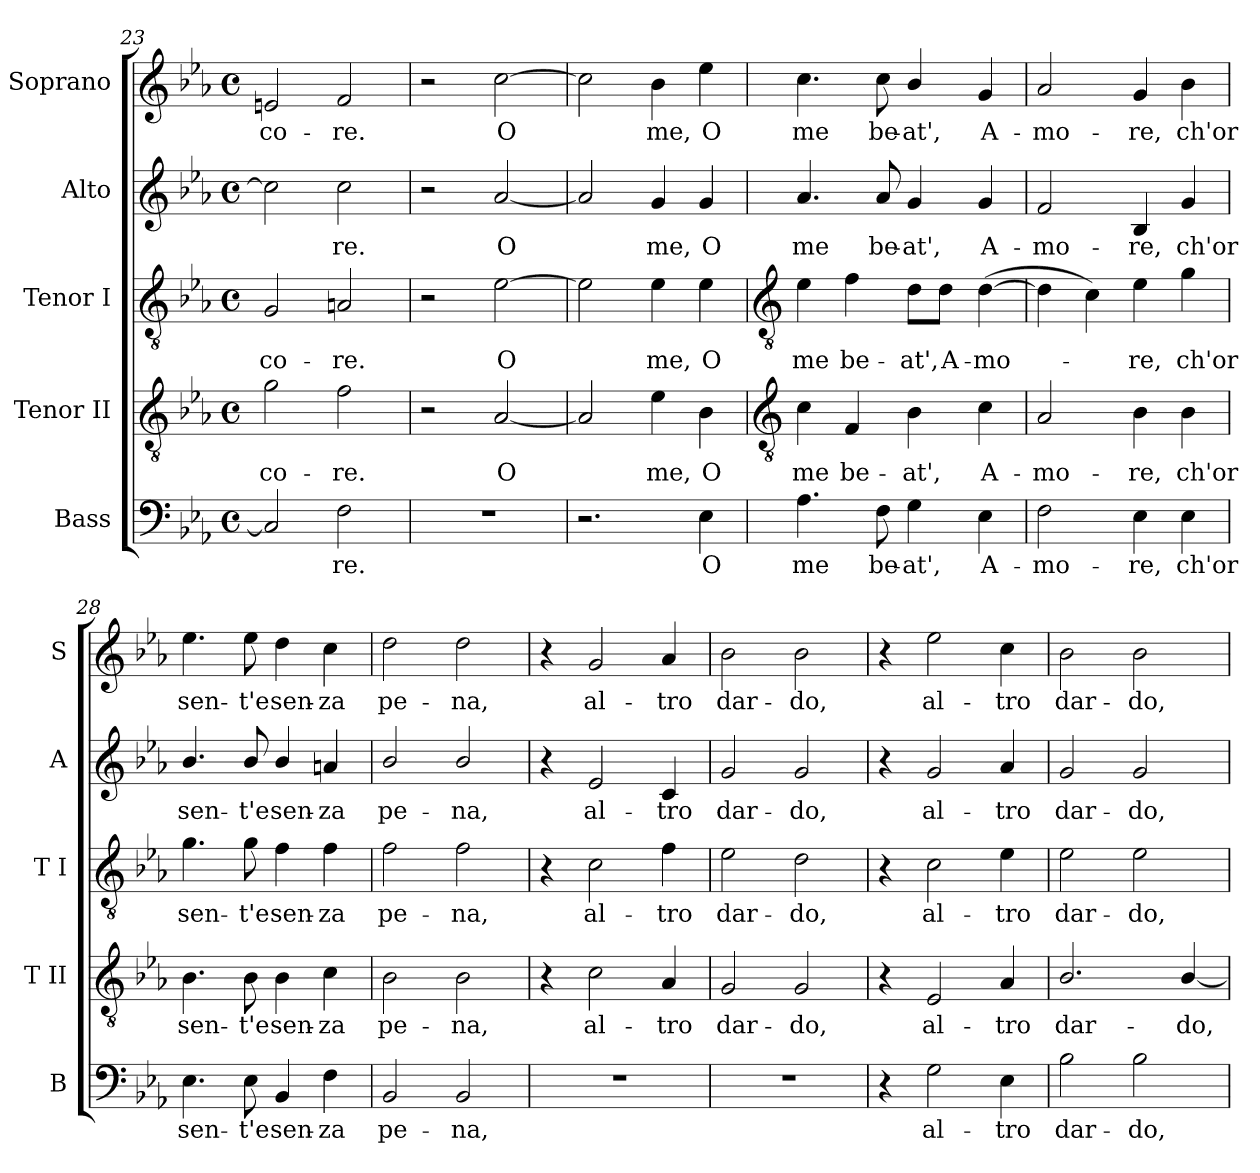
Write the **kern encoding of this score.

**kern	**text	**kern	**text	**kern	**text	**kern	**text	**kern	**text
*part5	*part5	*part4	*part4	*part3	*part3	*part2	*part2	*part1	*part1
*staff5	*staff5	*staff4	*staff4	*staff3	*staff3	*staff2	*staff2	*staff1	*staff1
*I"Bass	*	*I"Tenor II	*	*I"Tenor I	*	*I"Alto	*	*I"Soprano	*
*I'B	*	*I'T II	*	*I'T I	*	*I'A	*	*I'S	*
*clefF4	*	*clefGv2	*	*clefGv2	*	*clefG2	*	*clefG2	*
*k[b-e-a-]	*	*k[b-e-a-]	*	*k[b-e-a-]	*	*k[b-e-a-]	*	*k[b-e-a-]	*
*E-:	*	*E-:	*	*E-:	*	*E-:	*	*E-:	*
*M4/4	*	*M4/4	*	*M4/4	*	*M4/4	*	*M4/4	*
*met(c)	*	*met(c)	*	*met(c)	*	*met(c)	*	*met(c)	*
=23	=23	=23	=23	=23	=23	=23	=23	=23	=23
!	!	!	!LO:LY:b	!	!LO:LY:b	!	!	!	!LO:LY:b
2C]	.	2g	co-	2G	co-	2cc]	.	2en	co-
!	!LO:LY:b	!	!LO:LY:b	!	!LO:LY:b	!	!LO:LY:b	!	!LO:LY:b
2F	re.	2f	-re.	2An	-re.	2cc	re.	2f	-re.
=24	=24	=24	=24	=24	=24	=24	=24	=24	=24
1r	.	2r	.	2r	.	2r	.	2r	.
!	!	!	!LO:LY:b	!	!LO:LY:b	!	!LO:LY:b	!	!LO:LY:b
.	.	[2A-	O	[2e-	O	[2a-	O	[2cc	O
=25	=25	=25	=25	=25	=25	=25	=25	=25	=25
2.r	.	2A-]	.	2e-]	.	2a-]	.	2cc]	.
!	!	!	!LO:LY:b	!	!LO:LY:b	!	!LO:LY:b	!	!LO:LY:b
.	.	4e-	me,	4e-	me,	4g	me,	4b-	me,
!	!LO:LY:b	!	!LO:LY:b	!	!LO:LY:b	!	!LO:LY:b	!	!LO:LY:b
4E-	O	4B-	O	4e-	O	4g	O	4ee-	O
!!LO:LB:g=z
=26	=26	=26	=26	=26	=26	=26	=26	=26	=26
*	*	*clefGv2	*	*clefGv2	*	*	*	*	*
!	!LO:LY:b	!	!LO:LY:b	!	!LO:LY:b	!	!LO:LY:b	!	!LO:LY:b
4.A-	me	4c	me	4e-	me	4.a-	me	4.cc	me
!	!	!	!LO:LY:b	!	!LO:LY:b	!	!	!	!
.	.	4F	be-	4f	be-	.	.	.	.
!	!LO:LY:b	!	!	!	!	!	!LO:LY:b	!	!LO:LY:b
8F	be-	.	.	.	.	8a-	be-	8cc	be-
!	!LO:LY:b	!	!LO:LY:b	!	!LO:LY:b	!	!LO:LY:b	!	!LO:LY:b
4G	-at',	4B-	-at',	8d\L	-at',	4g	-at',	4b-/	-at',
!	!	!	!	!	!LO:LY:b	!	!	!	!
.	.	.	.	8d\J	A-	.	.	.	.
!	!LO:LY:b	!	!LO:LY:b	!	!LO:LY:b	!	!LO:LY:b	!	!LO:LY:b
4E-	A-	4c	A-	(>[4d	-mo-	4g	A-	4g	A-
=27	=27	=27	=27	=27	=27	=27	=27	=27	=27
!	!LO:LY:b	!	!LO:LY:b	!	!	!	!LO:LY:b	!	!LO:LY:b
2F	-mo-	2A-	-mo-	4d]	.	2f	-mo-	2a-	-mo-
.	.	.	.	4c)	.	.	.	.	.
!	!LO:LY:b	!	!LO:LY:b	!	!LO:LY:b	!	!LO:LY:b	!	!LO:LY:b
4E-	-re,	4B-	-re,	4e-	re,	4B-	-re,	4g	-re,
!	!LO:LY:b	!	!LO:LY:b	!	!LO:LY:b	!	!LO:LY:b	!	!LO:LY:b
4E-	ch'or	4B-	ch'or	4g	ch'or	4g	ch'or	4b-	ch'or
=28	=28	=28	=28	=28	=28	=28	=28	=28	=28
!	!LO:LY:b	!	!LO:LY:b	!	!LO:LY:b	!	!LO:LY:b	!	!LO:LY:b
4.E-	sen-	4.B-	sen-	4.g	sen-	4.b-/	sen-	4.ee-	sen-
!	!LO:LY:b	!	!LO:LY:b	!	!LO:LY:b	!	!LO:LY:b	!	!LO:LY:b
8E-	-t'e	8B-	-t'e	8g	-t'e	8b-/	-t'e	8ee-	-t'e
!	!LO:LY:b	!	!LO:LY:b	!	!LO:LY:b	!	!LO:LY:b	!	!LO:LY:b
4BB-	sen-	4B-	sen-	4f	sen-	4b-/	sen-	4dd	sen-
!	!LO:LY:b	!	!LO:LY:b	!	!LO:LY:b	!	!LO:LY:b	!	!LO:LY:b
4F	-za	4c	-za	4f	-za	4an	-za	4cc	-za
=29	=29	=29	=29	=29	=29	=29	=29	=29	=29
!	!LO:LY:b	!	!LO:LY:b	!	!LO:LY:b	!	!LO:LY:b	!	!LO:LY:b
2BB-	pe-	2B-	pe-	2f	pe-	2b-/	pe-	2dd	pe-
!	!LO:LY:b	!	!LO:LY:b	!	!LO:LY:b	!	!LO:LY:b	!	!LO:LY:b
2BB-	-na,	2B-	-na,	2f	-na,	2b-/	-na,	2dd	-na,
=30	=30	=30	=30	=30	=30	=30	=30	=30	=30
1r	.	4r	.	4r	.	4r	.	4r	.
!	!	!	!LO:LY:b	!	!LO:LY:b	!	!LO:LY:b	!	!LO:LY:b
.	.	2c	al-	2c	al-	2e-	al-	2g	al-
!	!	!	!LO:LY:b	!	!LO:LY:b	!	!LO:LY:b	!	!LO:LY:b
.	.	4A-	-tro	4f	-tro	4c	-tro	4a-	-tro
=31	=31	=31	=31	=31	=31	=31	=31	=31	=31
!	!	!	!LO:LY:b	!	!LO:LY:b	!	!LO:LY:b	!	!LO:LY:b
1r	.	2G	dar-	2e-	dar-	2g	dar-	2b-	dar-
!	!	!	!LO:LY:b	!	!LO:LY:b	!	!LO:LY:b	!	!LO:LY:b
.	.	2G	-do,	2d	-do,	2g	-do,	2b-	-do,
=32	=32	=32	=32	=32	=32	=32	=32	=32	=32
4r	.	4r	.	4r	.	4r	.	4r	.
!	!LO:LY:b	!	!LO:LY:b	!	!LO:LY:b	!	!LO:LY:b	!	!LO:LY:b
2G	al-	2E-	al-	2c	al-	2g	al-	2ee-	al-
!	!LO:LY:b	!	!LO:LY:b	!	!LO:LY:b	!	!LO:LY:b	!	!LO:LY:b
4E-	-tro	4A-	-tro	4e-	-tro	4a-	-tro	4cc	-tro
=33	=33	=33	=33	=33	=33	=33	=33	=33	=33
!	!LO:LY:b	!	!LO:LY:b	!	!LO:LY:b	!	!LO:LY:b	!	!LO:LY:b
2B-	dar-	2.B-/	dar-	2e-	dar-	2g	dar-	2b-	dar-
!	!LO:LY:b	!	!	!	!LO:LY:b	!	!LO:LY:b	!	!LO:LY:b
2B-	-do,	.	.	2e-	-do,	2g	-do,	2b-	-do,
!	!	!	!LO:LY:b	!	!	!	!	!	!
.	.	[4B-/	-do,	.	.	.	.	.	.
=	=	=	=	=	=	=	=	=	=
*-	*-	*-	*-	*-	*-	*-	*-	*-	*-
